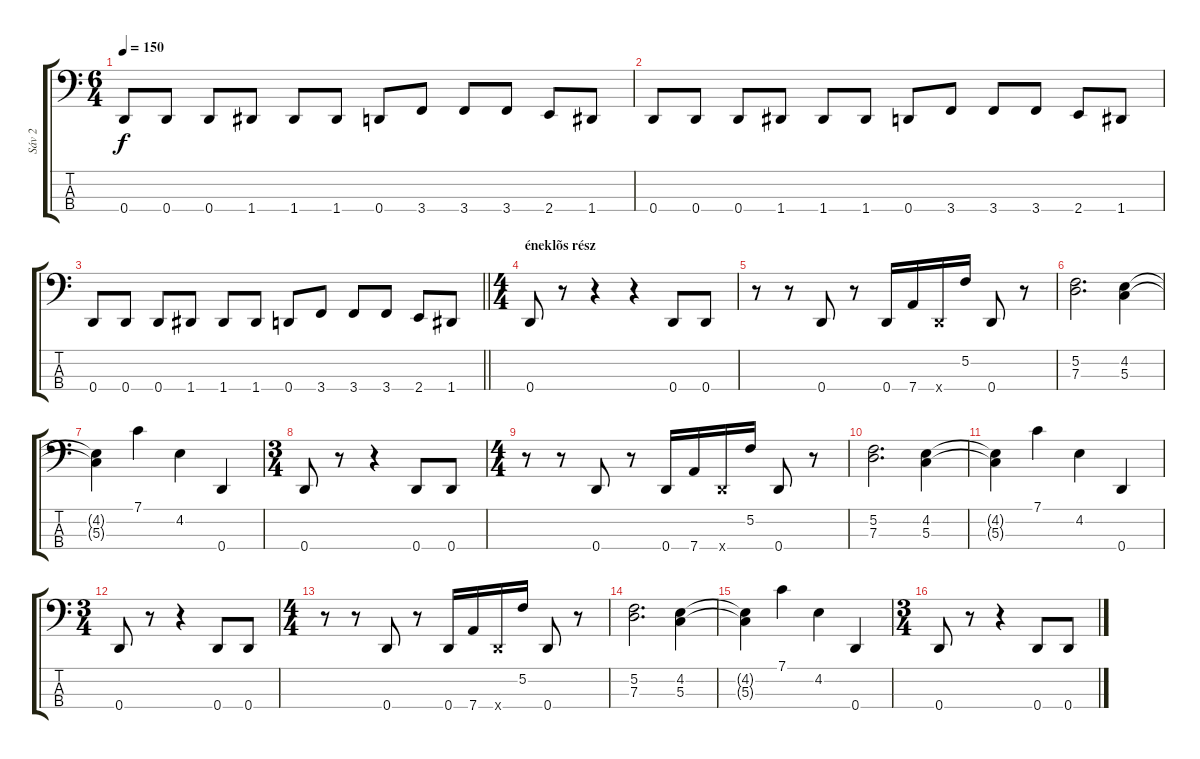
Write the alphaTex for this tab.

\track ("Sáv 2" "Sáv 2") {instrument slapbass1}
\staff {score tabs}
\tuning (F2 C2 G1 D1) {hide}
\ts (6 4)
\tempo 150
\clef f4
\ks c
0.4.8{dy f} 0.4.8 0.4.8 1.4.8 1.4.8 1.4.8 0.4.8 3.4.8 3.4.8 3.4.8 2.4.8 1.4.8 |
0.4.8 0.4.8 0.4.8 1.4.8 1.4.8 1.4.8 0.4.8 3.4.8 3.4.8 3.4.8 2.4.8 1.4.8 |
\barLineRight lightlight
0.4.8 0.4.8 0.4.8 1.4.8 1.4.8 1.4.8 0.4.8 3.4.8 3.4.8 3.4.8 2.4.8 1.4.8 |
\ts (4 4)
\section ("" "éneklõs rész")
0.4.8 r.8 r.4 r.4 0.4.8 0.4.8 |
r.8 r.8 0.4.8 r.8 0.4.16 7.4.16 0.4{x}.16 5.2.16 0.4.8 r.8 |
(5.2 7.3).2{d} (4.2 5.3).4 |
(4.2{t} 5.3{t}).4 7.1.4 4.2.4 0.4.4 |
\ts (3 4)
0.4.8 r.8 r.4 0.4.8 0.4.8 |
\ts (4 4)
r.8 r.8 0.4.8 r.8 0.4.16 7.4.16 0.4{x}.16 5.2.16 0.4.8 r.8 |
(5.2 7.3).2{d} (4.2 5.3).4 |
(4.2{t} 5.3{t}).4 7.1.4 4.2.4 0.4.4 |
\ts (3 4)
0.4.8 r.8 r.4 0.4.8 0.4.8 |
\ts (4 4)
r.8 r.8 0.4.8 r.8 0.4.16 7.4.16 0.4{x}.16 5.2.16 0.4.8 r.8 |
(5.2 7.3).2{d} (4.2 5.3).4 |
(4.2{t} 5.3{t}).4 7.1.4 4.2.4 0.4.4 |
\ts (3 4)
0.4.8 r.8 r.4 0.4.8 0.4.8
